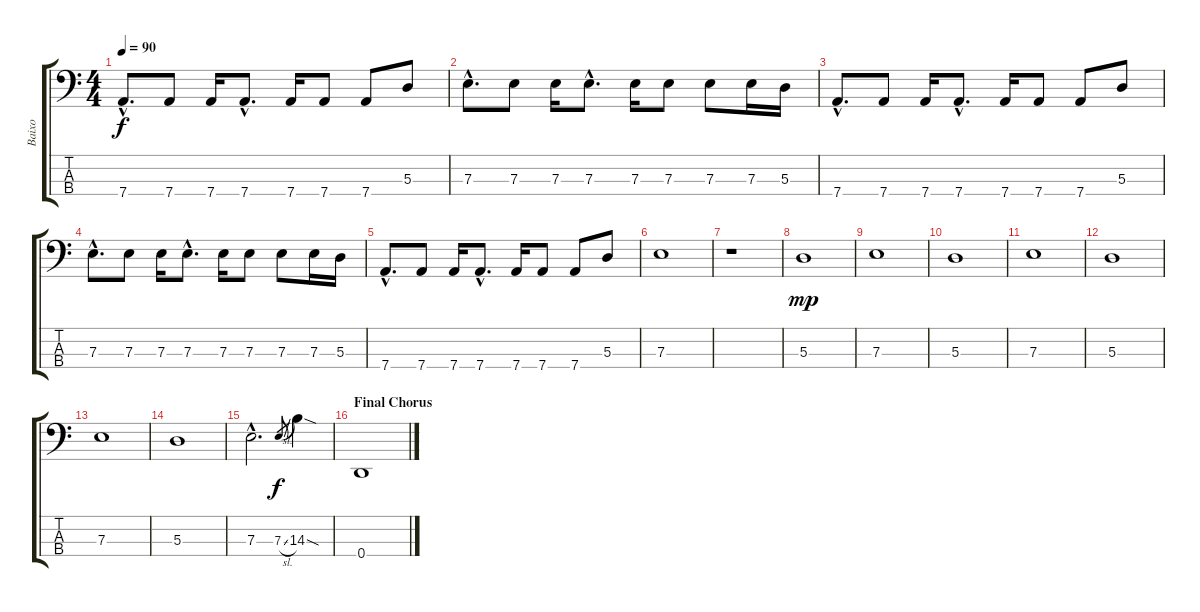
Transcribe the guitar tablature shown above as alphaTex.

\track ("Baixo" "Baixo") {instrument electricbassfinger}
\staff {score tabs}
\tuning (G2 D2 A1 D1) {hide}
\ts (4 4)
\tempo 90
\clef f4
\ks c
7.4{hac}.8{d dy f} 7.4.8 7.4.16 7.4{hac}.8{d} 7.4.16 7.4.8 7.4.8 5.3.8 |
7.3{hac}.8{d} 7.3.8 7.3.16 7.3{hac}.8{d} 7.3.16 7.3.8 7.3.8 7.3.16 5.3.16 |
7.4{hac}.8{d} 7.4.8 7.4.16 7.4{hac}.8{d} 7.4.16 7.4.8 7.4.8 5.3.8 |
7.3{hac}.8{d} 7.3.8 7.3.16 7.3{hac}.8{d} 7.3.16 7.3.8 7.3.8 7.3.16 5.3.16 |
7.4{hac}.8{d} 7.4.8 7.4.16 7.4{hac}.8{d} 7.4.16 7.4.8 7.4.8 5.3.8 |
7.3.1 |
r.1 |
\section ("" "")
5.3.1{dy mp} |
7.3.1 |
5.3.1 |
7.3.1 |
5.3.1 |
7.3.1 |
5.3.1 |
7.3{hac}.2{d} 7.3{sl}.8{gr dy f} 14.3{sod}.4 |
\section ("" "Final Chorus")
0.4.1
